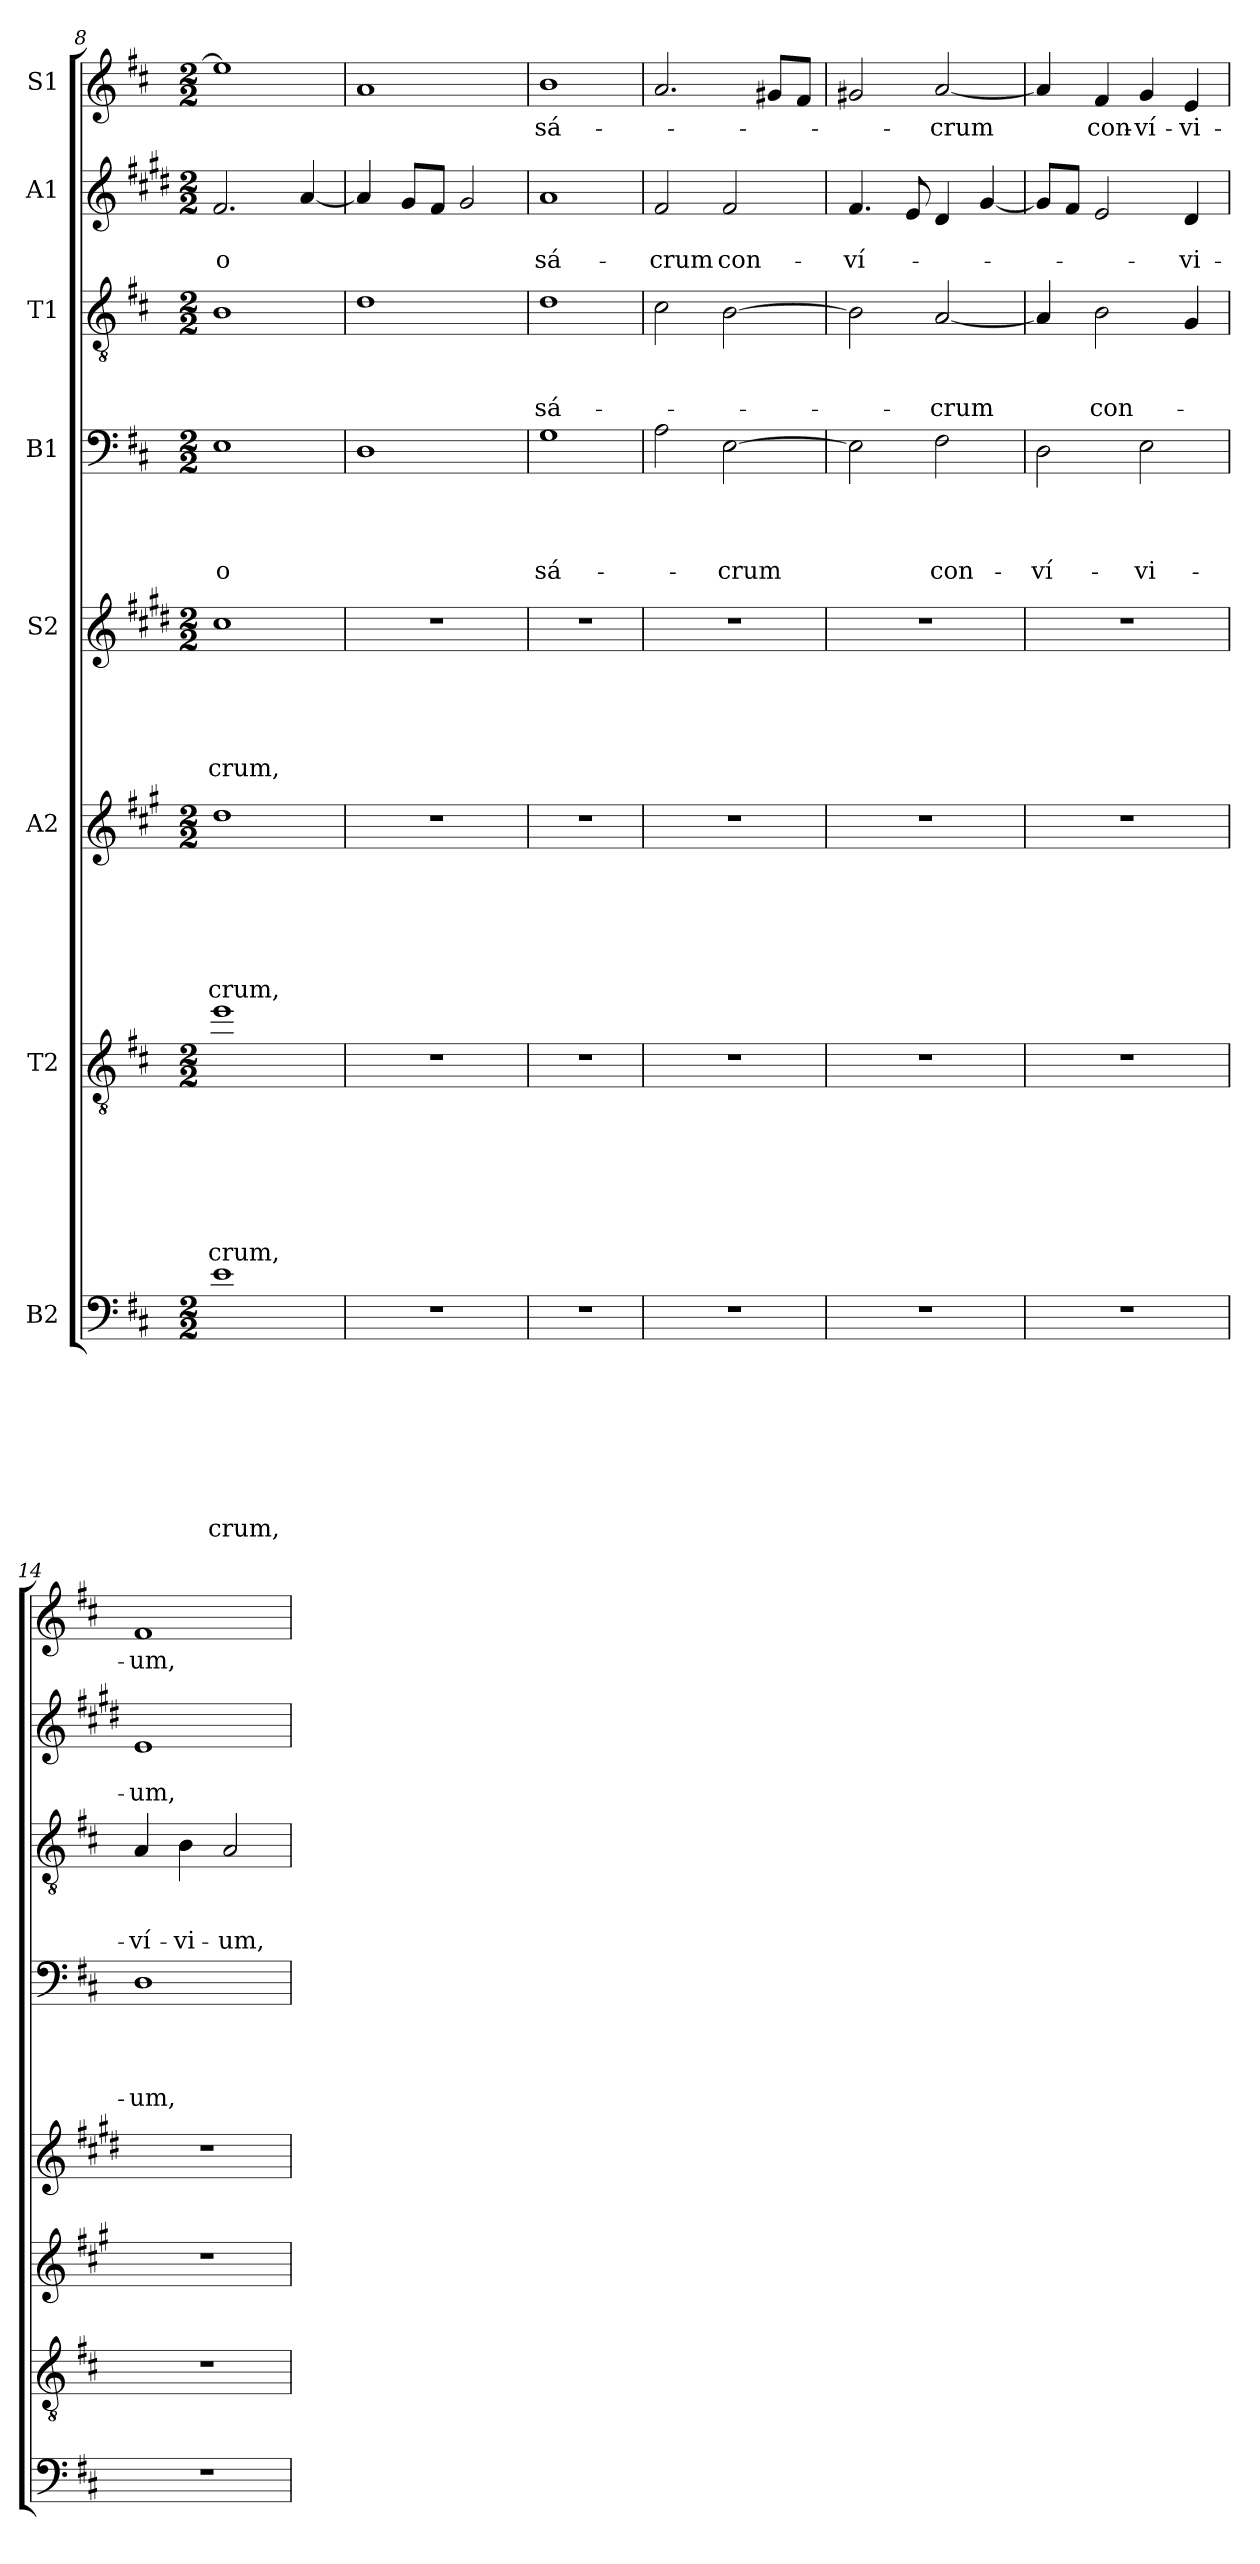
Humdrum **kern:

**kern	**text	**text	**text	**text	**text	**text	**text	**text	**kern	**text	**text	**text	**text	**text	**text	**text	**kern	**text	**text	**text	**text	**text	**text	**kern	**text	**text	**text	**text	**text	**kern	**text	**text	**text	**text	**kern	**text	**text	**text	**kern	**text	**text	**kern	**text
*part8	*part8	*part8	*part8	*part8	*part8	*part8	*part8	*part8	*part7	*part7	*part7	*part7	*part7	*part7	*part7	*part7	*part6	*part6	*part6	*part6	*part6	*part6	*part6	*part5	*part5	*part5	*part5	*part5	*part5	*part4	*part4	*part4	*part4	*part4	*part3	*part3	*part3	*part3	*part2	*part2	*part2	*part1	*part1
*staff8	*staff8	*staff8	*staff8	*staff8	*staff8	*staff8	*staff8	*staff8	*staff7	*staff7	*staff7	*staff7	*staff7	*staff7	*staff7	*staff7	*staff6	*staff6	*staff6	*staff6	*staff6	*staff6	*staff6	*staff5	*staff5	*staff5	*staff5	*staff5	*staff5	*staff4	*staff4	*staff4	*staff4	*staff4	*staff3	*staff3	*staff3	*staff3	*staff2	*staff2	*staff2	*staff1	*staff1
*I"B2	*	*	*	*	*	*	*	*	*I"T2	*	*	*	*	*	*	*	*I"A2	*	*	*	*	*	*	*I"S2	*	*	*	*	*	*I"B1	*	*	*	*	*I"T1	*	*	*	*I"A1	*	*	*I"S1	*
*clefF4	*	*	*	*	*	*	*	*	*clefGv2	*	*	*	*	*	*	*	*clefG2	*	*	*	*	*	*	*clefG2	*	*	*	*	*	*clefF4	*	*	*	*	*clefGv2	*	*	*	*clefG2	*	*	*clefG2	*
*ITrd7c12	*	*	*	*	*	*	*	*	*ITrd8c14	*	*	*	*	*	*	*	*ITrd4c7	*	*	*	*	*	*	*ITrd1c2	*	*	*	*	*	*	*	*	*	*	*	*	*	*	*ITrd1c2	*	*	*	*
*k[f#c#]	*	*	*	*	*	*	*	*	*k[f#c#]	*	*	*	*	*	*	*	*k[f#c#]	*	*	*	*	*	*	*k[f#c#]	*	*	*	*	*	*k[f#c#]	*	*	*	*	*k[f#c#]	*	*	*	*k[f#c#]	*	*	*k[f#c#]	*
*D:	*	*	*	*	*	*	*	*	*D:	*	*	*	*	*	*	*	*D:	*	*	*	*	*	*	*D:	*	*	*	*	*	*D:	*	*	*	*	*D:	*	*	*	*D:	*	*	*D:	*
*M2/2	*	*	*	*	*	*	*	*	*M2/2	*	*	*	*	*	*	*	*M2/2	*	*	*	*	*	*	*M2/2	*	*	*	*	*	*M2/2	*	*	*	*	*M2/2	*	*	*	*M2/2	*	*	*M2/2	*
=8	=8	=8	=8	=8	=8	=8	=8	=8	=8	=8	=8	=8	=8	=8	=8	=8	=8	=8	=8	=8	=8	=8	=8	=8	=8	=8	=8	=8	=8	=8	=8	=8	=8	=8	=8	=8	=8	=8	=8	=8	=8	=8	=8
!	!	!	!	!	!	!	!	!LO:LY:b	!	!	!	!	!	!	!	!LO:LY:b	!	!	!	!	!	!	!LO:LY:b	!	!	!	!	!	!LO:LY:b	!	!	!	!	!LO:LY:b	!	!	!	!	!	!	!LO:LY:b	!	!
1E	.	.	.	.	.	.	.	-crum,	1e	.	.	.	.	.	.	-crum,	1g	.	.	.	.	.	-crum,	1b	.	.	.	.	-crum,	1E	.	.	.	o	1B	.	.	.	2.e/	.	o	1ee]	.
.	.	.	.	.	.	.	.	.	.	.	.	.	.	.	.	.	.	.	.	.	.	.	.	.	.	.	.	.	.	.	.	.	.	.	.	.	.	.	[4g/	.	.	.	.
=9	=9	=9	=9	=9	=9	=9	=9	=9	=9	=9	=9	=9	=9	=9	=9	=9	=9	=9	=9	=9	=9	=9	=9	=9	=9	=9	=9	=9	=9	=9	=9	=9	=9	=9	=9	=9	=9	=9	=9	=9	=9	=9	=9
1r	.	.	.	.	.	.	.	.	1r	.	.	.	.	.	.	.	1r	.	.	.	.	.	.	1r	.	.	.	.	.	1D	.	.	.	.	1d	.	.	.	4g/]	.	.	1a	.
.	.	.	.	.	.	.	.	.	.	.	.	.	.	.	.	.	.	.	.	.	.	.	.	.	.	.	.	.	.	.	.	.	.	.	.	.	.	.	8f#/L	.	.	.	.
.	.	.	.	.	.	.	.	.	.	.	.	.	.	.	.	.	.	.	.	.	.	.	.	.	.	.	.	.	.	.	.	.	.	.	.	.	.	.	8e/J	.	.	.	.
.	.	.	.	.	.	.	.	.	.	.	.	.	.	.	.	.	.	.	.	.	.	.	.	.	.	.	.	.	.	.	.	.	.	.	.	.	.	.	2f#/	.	.	.	.
=10	=10	=10	=10	=10	=10	=10	=10	=10	=10	=10	=10	=10	=10	=10	=10	=10	=10	=10	=10	=10	=10	=10	=10	=10	=10	=10	=10	=10	=10	=10	=10	=10	=10	=10	=10	=10	=10	=10	=10	=10	=10	=10	=10
!	!	!	!	!	!	!	!	!	!	!	!	!	!	!	!	!	!	!	!	!	!	!	!	!	!	!	!	!	!	!	!	!	!	!LO:LY:b	!	!	!	!LO:LY:b	!	!	!LO:LY:b	!	!LO:LY:b
1r	.	.	.	.	.	.	.	.	1r	.	.	.	.	.	.	.	1r	.	.	.	.	.	.	1r	.	.	.	.	.	1G	.	.	.	sá-	1d	.	.	sá-	1g	.	sá-	1b	sá-
=11	=11	=11	=11	=11	=11	=11	=11	=11	=11	=11	=11	=11	=11	=11	=11	=11	=11	=11	=11	=11	=11	=11	=11	=11	=11	=11	=11	=11	=11	=11	=11	=11	=11	=11	=11	=11	=11	=11	=11	=11	=11	=11	=11
!	!	!	!	!	!	!	!	!	!	!	!	!	!	!	!	!	!	!	!	!	!	!	!	!	!	!	!	!	!	!	!	!	!	!	!	!	!	!	!	!	!LO:LY:b	!	!
1r	.	.	.	.	.	.	.	.	1r	.	.	.	.	.	.	.	1r	.	.	.	.	.	.	1r	.	.	.	.	.	2A\	.	.	.	.	2c#\	.	.	.	2e/	.	-crum	2.a/	.
!	!	!	!	!	!	!	!	!	!	!	!	!	!	!	!	!	!	!	!	!	!	!	!	!	!	!	!	!	!	!	!	!	!	!LO:LY:b	!	!	!	!	!	!	!LO:LY:b	!	!
.	.	.	.	.	.	.	.	.	.	.	.	.	.	.	.	.	.	.	.	.	.	.	.	.	.	.	.	.	.	[2E\	.	.	.	-crum	[2B\	.	.	.	2e/	.	con-	.	.
.	.	.	.	.	.	.	.	.	.	.	.	.	.	.	.	.	.	.	.	.	.	.	.	.	.	.	.	.	.	.	.	.	.	.	.	.	.	.	.	.	.	8g#/L	.
.	.	.	.	.	.	.	.	.	.	.	.	.	.	.	.	.	.	.	.	.	.	.	.	.	.	.	.	.	.	.	.	.	.	.	.	.	.	.	.	.	.	8f#/J	.
=12	=12	=12	=12	=12	=12	=12	=12	=12	=12	=12	=12	=12	=12	=12	=12	=12	=12	=12	=12	=12	=12	=12	=12	=12	=12	=12	=12	=12	=12	=12	=12	=12	=12	=12	=12	=12	=12	=12	=12	=12	=12	=12	=12
!	!	!	!	!	!	!	!	!	!	!	!	!	!	!	!	!	!	!	!	!	!	!	!	!	!	!	!	!	!	!	!	!	!	!	!	!	!	!	!	!	!LO:LY:b	!	!
1r	.	.	.	.	.	.	.	.	1r	.	.	.	.	.	.	.	1r	.	.	.	.	.	.	1r	.	.	.	.	.	2E\]	.	.	.	.	2B\]	.	.	.	4.e/	.	-ví-	2g#/	.
.	.	.	.	.	.	.	.	.	.	.	.	.	.	.	.	.	.	.	.	.	.	.	.	.	.	.	.	.	.	.	.	.	.	.	.	.	.	.	8d/	.	.	.	.
!	!	!	!	!	!	!	!	!	!	!	!	!	!	!	!	!	!	!	!	!	!	!	!	!	!	!	!	!	!	!	!	!	!	!LO:LY:b	!	!	!	!LO:LY:b	!	!	!	!	!LO:LY:b
.	.	.	.	.	.	.	.	.	.	.	.	.	.	.	.	.	.	.	.	.	.	.	.	.	.	.	.	.	.	2F#\	.	.	.	con-	[2A/	.	.	-crum	4c#/	.	.	[2a/	-crum
.	.	.	.	.	.	.	.	.	.	.	.	.	.	.	.	.	.	.	.	.	.	.	.	.	.	.	.	.	.	.	.	.	.	.	.	.	.	.	[4f#/	.	.	.	.
!!LO:PB:g=z
=13	=13	=13	=13	=13	=13	=13	=13	=13	=13	=13	=13	=13	=13	=13	=13	=13	=13	=13	=13	=13	=13	=13	=13	=13	=13	=13	=13	=13	=13	=13	=13	=13	=13	=13	=13	=13	=13	=13	=13	=13	=13	=13	=13
!	!	!	!	!	!	!	!	!	!	!	!	!	!	!	!	!	!	!	!	!	!	!	!	!	!	!	!	!	!	!	!	!	!	!LO:LY:b	!	!	!	!	!	!	!	!	!
1r	.	.	.	.	.	.	.	.	1r	.	.	.	.	.	.	.	1r	.	.	.	.	.	.	1r	.	.	.	.	.	2D\	.	.	.	-ví-	4A/]	.	.	.	8f#/L]	.	.	4a/]	.
.	.	.	.	.	.	.	.	.	.	.	.	.	.	.	.	.	.	.	.	.	.	.	.	.	.	.	.	.	.	.	.	.	.	.	.	.	.	.	8e/J	.	.	.	.
!	!	!	!	!	!	!	!	!	!	!	!	!	!	!	!	!	!	!	!	!	!	!	!	!	!	!	!	!	!	!	!	!	!	!	!	!	!	!LO:LY:b	!	!	!	!	!LO:LY:b
.	.	.	.	.	.	.	.	.	.	.	.	.	.	.	.	.	.	.	.	.	.	.	.	.	.	.	.	.	.	.	.	.	.	.	2B\	.	.	con-	2d/	.	.	4f#/	con-
!	!	!	!	!	!	!	!	!	!	!	!	!	!	!	!	!	!	!	!	!	!	!	!	!	!	!	!	!	!	!	!	!	!	!LO:LY:b	!	!	!	!	!	!	!	!	!LO:LY:b
.	.	.	.	.	.	.	.	.	.	.	.	.	.	.	.	.	.	.	.	.	.	.	.	.	.	.	.	.	.	2E\	.	.	.	-vi-	.	.	.	.	.	.	.	4g/	-ví-
!	!	!	!	!	!	!	!	!	!	!	!	!	!	!	!	!	!	!	!	!	!	!	!	!	!	!	!	!	!	!	!	!	!	!	!	!	!	!	!	!	!LO:LY:b	!	!LO:LY:b
.	.	.	.	.	.	.	.	.	.	.	.	.	.	.	.	.	.	.	.	.	.	.	.	.	.	.	.	.	.	.	.	.	.	.	4G/	.	.	.	4c#/	.	-vi-	4e/	-vi-
=14	=14	=14	=14	=14	=14	=14	=14	=14	=14	=14	=14	=14	=14	=14	=14	=14	=14	=14	=14	=14	=14	=14	=14	=14	=14	=14	=14	=14	=14	=14	=14	=14	=14	=14	=14	=14	=14	=14	=14	=14	=14	=14	=14
!	!	!	!	!	!	!	!	!	!	!	!	!	!	!	!	!	!	!	!	!	!	!	!	!	!	!	!	!	!	!	!	!	!	!LO:LY:b	!	!	!	!LO:LY:b	!	!	!LO:LY:b	!	!LO:LY:b
1r	.	.	.	.	.	.	.	.	1r	.	.	.	.	.	.	.	1r	.	.	.	.	.	.	1r	.	.	.	.	.	1D	.	.	.	-um,	4A/	.	.	-ví-	1d	.	-um,	1f#	-um,
!	!	!	!	!	!	!	!	!	!	!	!	!	!	!	!	!	!	!	!	!	!	!	!	!	!	!	!	!	!	!	!	!	!	!	!	!	!	!LO:LY:b	!	!	!	!	!
.	.	.	.	.	.	.	.	.	.	.	.	.	.	.	.	.	.	.	.	.	.	.	.	.	.	.	.	.	.	.	.	.	.	.	4B\	.	.	-vi-	.	.	.	.	.
!	!	!	!	!	!	!	!	!	!	!	!	!	!	!	!	!	!	!	!	!	!	!	!	!	!	!	!	!	!	!	!	!	!	!	!	!	!	!LO:LY:b	!	!	!	!	!
.	.	.	.	.	.	.	.	.	.	.	.	.	.	.	.	.	.	.	.	.	.	.	.	.	.	.	.	.	.	.	.	.	.	.	2A/	.	.	-um,	.	.	.	.	.
=	=	=	=	=	=	=	=	=	=	=	=	=	=	=	=	=	=	=	=	=	=	=	=	=	=	=	=	=	=	=	=	=	=	=	=	=	=	=	=	=	=	=	=
*-	*-	*-	*-	*-	*-	*-	*-	*-	*-	*-	*-	*-	*-	*-	*-	*-	*-	*-	*-	*-	*-	*-	*-	*-	*-	*-	*-	*-	*-	*-	*-	*-	*-	*-	*-	*-	*-	*-	*-	*-	*-	*-	*-
